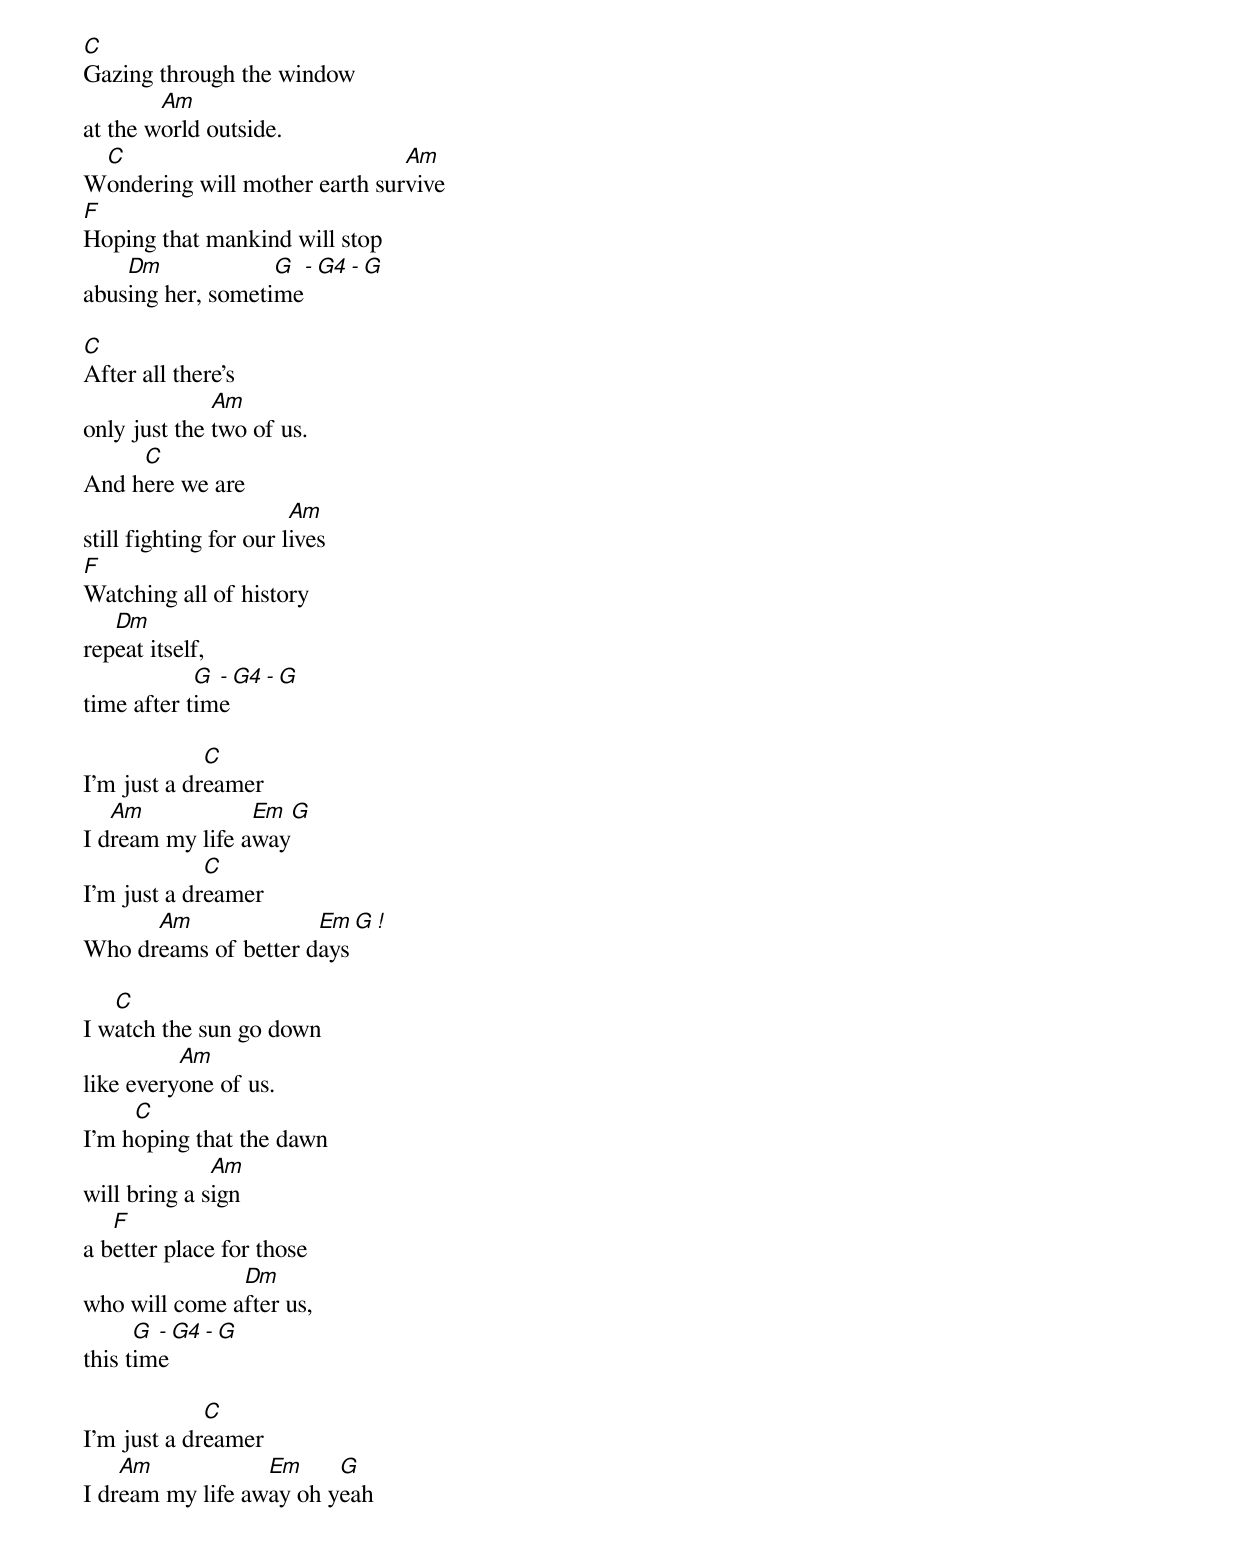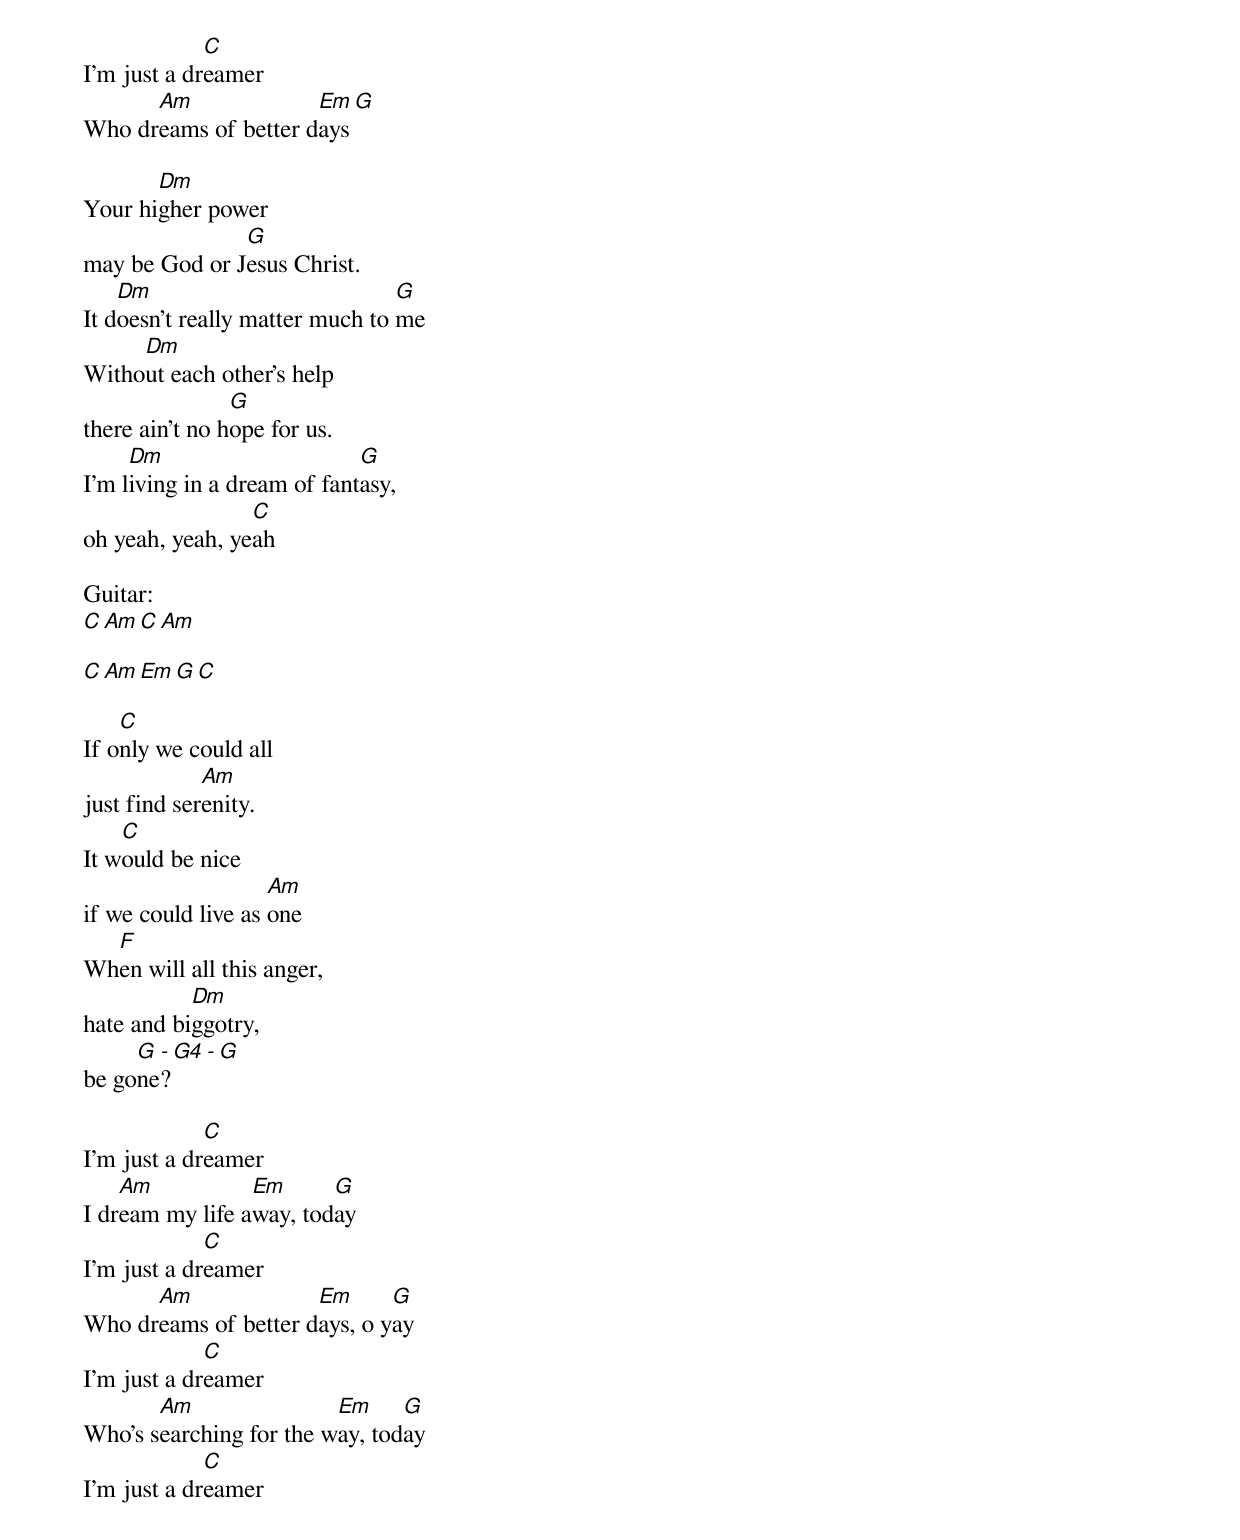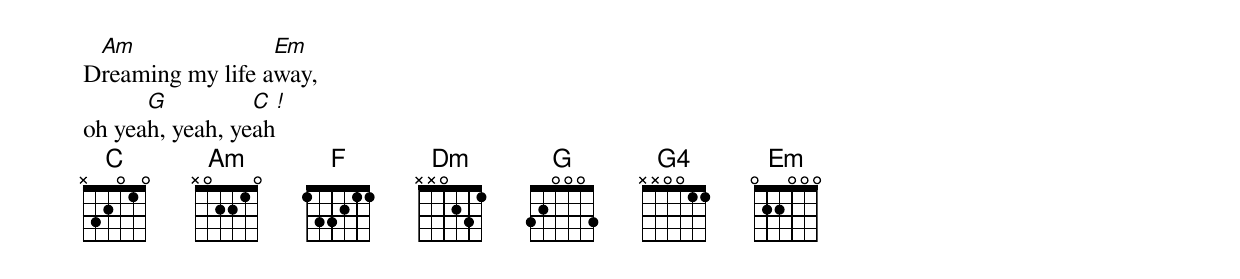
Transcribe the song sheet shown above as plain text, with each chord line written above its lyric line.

C
Gazing through the window
        Am
at the world outside.
 C                             Am
Wondering will mother earth survive
F
Hoping that mankind will stop
    Dm             G - G4 - G
abusing her, sometime

C
After all there's
              Am
only just the two of us.
     C
And here we are
                        Am
still fighting for our lives
F
Watching all of history
   Dm
repeat itself,
            G - G4 - G
time after time

             C
I'm just a dreamer
   Am            Em G
I dream my life away
             C
I'm just a dreamer
      Am              Em G !
Who dreams of better days

   C
I watch the sun go down
          Am
like everyone of us.
     C
I'm hoping that the dawn
              Am
will bring a sign
   F
a better place for those
               Dm
who will come after us,
      G - G4 - G
this time

             C
I'm just a dreamer
    Am            Em     G
I dream my life away oh yeah
             C
I'm just a dreamer
      Am              Em G
Who dreams of better days

       Dm
Your higher power
               G
may be God or Jesus Christ.
    Dm                           G
It doesn't really matter much to me
     Dm
Without each other's help
                G
there ain't no hope for us.
     Dm                      G
I'm living in a dream of fantasy,
                 C
oh yeah, yeah, yeah

Guitar:
    C    Am    C    Am

    C    Am    Em   G      C

    C
If only we could all
             Am
just find serenity.
    C
It would be nice
                    Am
if we could live as one
  F
When will all this anger,
           Dm
hate and biggotry,
     G - G4 - G
be gone?

             C
I'm just a dreamer
    Am           Em      G
I dream my life away, today
             C
I'm just a dreamer
      Am              Em      G
Who dreams of better days, o yay
             C
I'm just a dreamer
       Am                Em     G
Who's searching for the way, today
             C
I'm just a dreamer
 Am               Em
Dreaming my life away,
      G          C !
oh yeah, yeah, yeah
